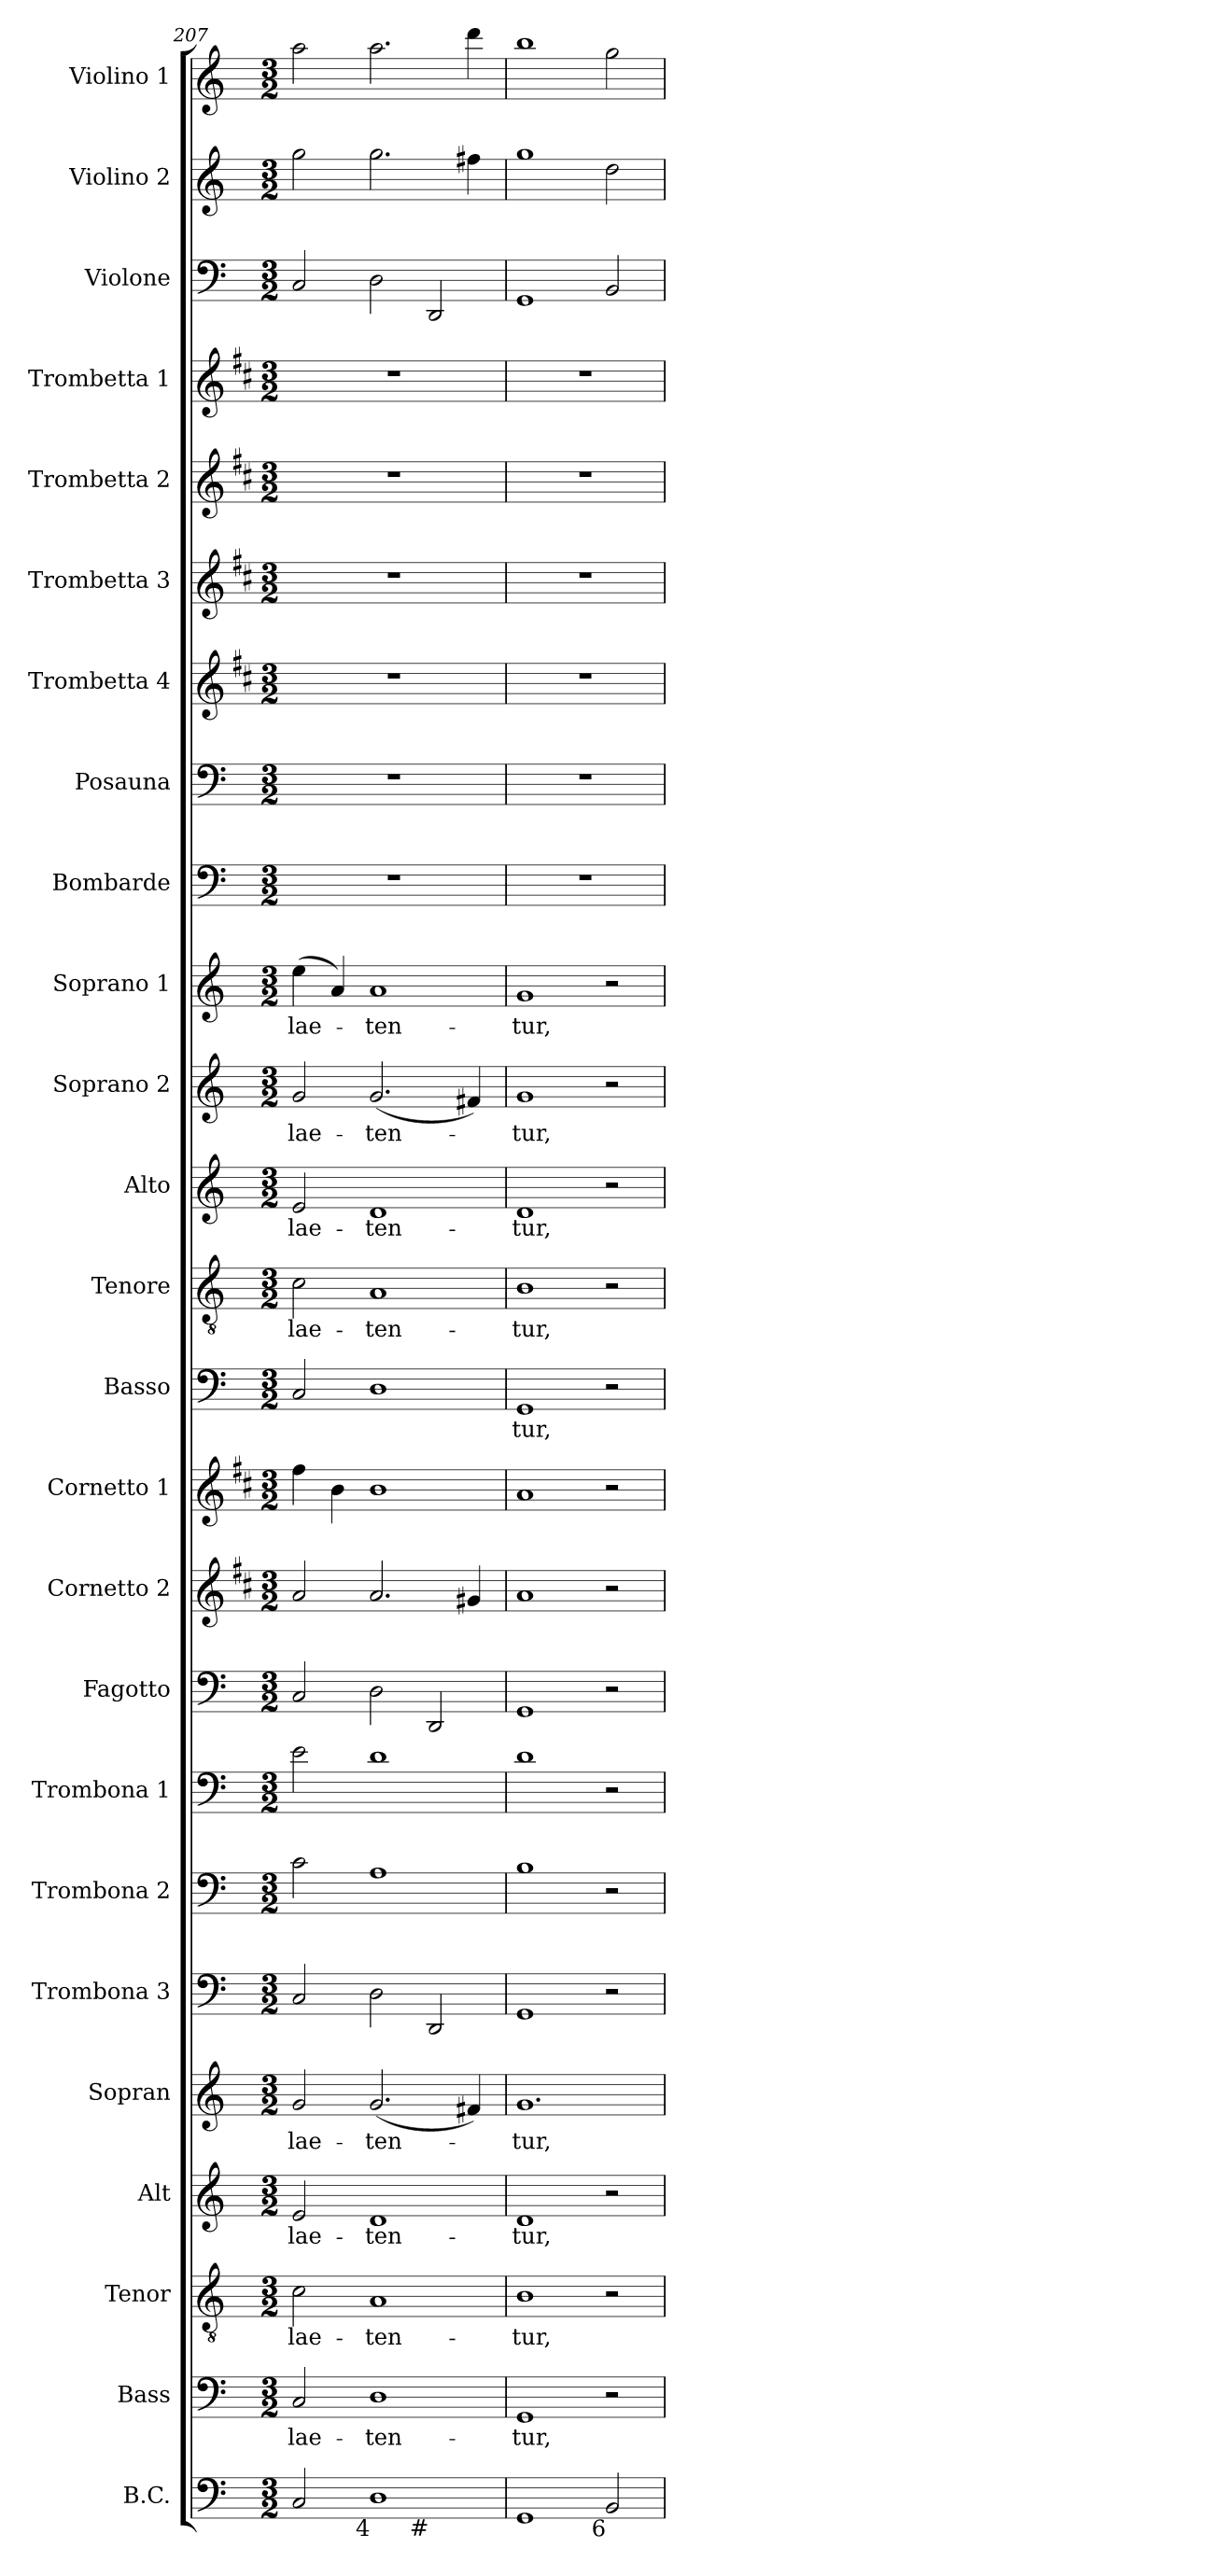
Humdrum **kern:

**kern	**kern	**text	**kern	**text	**kern	**text	**kern	**text	**kern	**kern	**kern	**kern	**kern	**kern	**kern	**text	**kern	**text	**kern	**text	**kern	**text	**kern	**text	**kern	**kern	**kern	**kern	**kern	**kern	**kern	**kern	**kern
*part25	*part24	*part24	*part23	*part23	*part22	*part22	*part21	*part21	*part20	*part19	*part18	*part17	*part16	*part15	*part14	*part14	*part13	*part13	*part12	*part12	*part11	*part11	*part10	*part10	*part9	*part8	*part7	*part6	*part5	*part4	*part3	*part2	*part1
*staff25	*staff24	*staff24	*staff23	*staff23	*staff22	*staff22	*staff21	*staff21	*staff20	*staff19	*staff18	*staff17	*staff16	*staff15	*staff14	*staff14	*staff13	*staff13	*staff12	*staff12	*staff11	*staff11	*staff10	*staff10	*staff9	*staff8	*staff7	*staff6	*staff5	*staff4	*staff3	*staff2	*staff1
*I"B.C.	*I"Bass	*	*I"Tenor	*	*I"Alt	*	*I"Sopran	*	*I"Trombona 3	*I"Trombona 2	*I"Trombona 1	*I"Fagotto	*I"Cornetto 2	*I"Cornetto 1	*I"Basso	*	*I"Tenore	*	*I"Alto	*	*I"Soprano 2	*	*I"Soprano 1	*	*I"Bombarde	*I"Posauna	*I"Trombetta 4	*I"Trombetta 3	*I"Trombetta 2	*I"Trombetta 1	*I"Violone	*I"Violino 2	*I"Violino 1
*I'B.C.	*I'B.	*	*I'T.	*	*I'A.	*	*I'S.	*	*I'Tbn. 2	*I'Tbn. 2	*I'Tbn. 1	*I'Fag.	*I'Cor. 2	*I'Cor. 1	*I'B.	*	*I'T.	*	*I'A.	*	*I'S.	*	*I'S.	*	*	*	*	*	*	*	*	*I'Vl. 2	*I'Vl. 1
*clefF4	*clefF4	*	*clefGv2	*	*clefG2	*	*clefG2	*	*clefF4	*clefF4	*clefF4	*clefF4	*clefG2	*clefG2	*clefF4	*	*clefGv2	*	*clefG2	*	*clefG2	*	*clefG2	*	*clefF4	*clefF4	*clefG2	*clefG2	*clefG2	*clefG2	*clefF4	*clefG2	*clefG2
*	*	*	*ITrd7c12	*	*	*	*	*	*	*	*	*	*ITrd1c2	*ITrd1c2	*	*	*ITrd7c12	*	*	*	*	*	*	*	*	*	*ITrd1c2	*ITrd1c2	*ITrd1c2	*ITrd1c2	*	*	*
*k[]	*k[]	*	*k[]	*	*k[]	*	*k[]	*	*k[]	*k[]	*k[]	*k[]	*k[]	*k[]	*k[]	*	*k[]	*	*k[]	*	*k[]	*	*k[]	*	*k[]	*k[]	*k[]	*k[]	*k[]	*k[]	*k[]	*k[]	*k[]
*C:	*C:	*	*C:	*	*C:	*	*C:	*	*C:	*C:	*C:	*C:	*C:	*C:	*C:	*	*C:	*	*C:	*	*C:	*	*C:	*	*C:	*C:	*C:	*C:	*C:	*C:	*C:	*C:	*C:
*M3/2	*M3/2	*	*M3/2	*	*M3/2	*	*M3/2	*	*M3/2	*M3/2	*M3/2	*M3/2	*M3/2	*M3/2	*M3/2	*	*M3/2	*	*M3/2	*	*M3/2	*	*M3/2	*	*M3/2	*M3/2	*M3/2	*M3/2	*M3/2	*M3/2	*M3/2	*M3/2	*M3/2
=207	=207	=207	=207	=207	=207	=207	=207	=207	=207	=207	=207	=207	=207	=207	=207	=207	=207	=207	=207	=207	=207	=207	=207	=207	=207	=207	=207	=207	=207	=207	=207	=207	=207
!	!	!LO:LY:b:color=#000000	!	!	!	!	!	!	!	!	!	!	!	!	!	!	!	!	!	!	!	!	!	!	!	!	!	!	!	!	!	!	!
!	!	!	!	!LO:LY:b:color=#000000	!	!	!	!	!	!	!	!	!	!	!	!	!	!	!	!	!	!	!	!	!	!	!	!	!	!	!	!	!
!	!	!	!	!	!	!LO:LY:b:color=#000000	!	!	!	!	!	!	!	!	!	!	!	!	!	!	!	!	!	!	!	!	!	!	!	!	!	!	!
!	!	!	!	!	!	!	!	!LO:LY:b:color=#000000	!	!	!	!	!	!	!	!	!	!	!	!	!	!	!	!	!	!	!	!	!	!	!	!	!
!	!	!	!	!	!	!	!	!	!	!	!	!	!	!	!	!	!	!LO:LY:b:color=#000000	!	!	!	!	!	!	!	!	!	!	!	!	!	!	!
!	!	!	!	!	!	!	!	!	!	!	!	!	!	!	!	!	!	!	!	!LO:LY:b:color=#000000	!	!	!	!	!	!	!	!	!	!	!	!	!
!	!	!	!	!	!	!	!	!	!	!	!	!	!	!	!	!	!	!	!	!	!	!LO:LY:b:color=#000000	!	!	!	!	!	!	!	!	!	!	!
!LO:TX:b:rj:t=6	!	!	!	!	!	!	!	!	!	!	!	!	!	!	!	!	!	!	!	!	!	!	!	!	!	!	!	!	!	!	!	!	!
!LO:TX:t=5	!	!	!	!	!	!	!	!	!	!	!	!	!	!	!	!	!	!	!	!	!	!	!	!	!	!	!	!	!	!	!	!	!
!	!	!	!	!	!	!	!	!	!	!	!	!	!	!	!	!	!	!	!	!	!	!	!	!LO:LY:b:color=#000000	!LO:N:vis=1	!LO:N:vis=1	!LO:N:vis=1	!LO:N:vis=1	!LO:N:vis=1	!LO:N:vis=1	!	!	!
*^	*	*	*	*	*	*	*	*	*	*	*	*	*	*	*	*	*	*	*	*	*	*	*	*	*	*	*	*	*	*	*	*	*
2Ci/	1ryy	2Ci/	lae-	2Ci\	lae-	2ei/	lae-	2gi/	lae-	2Ci/	2ci\	2ei\	2Ci/	2gi/	4eei\	2Ci/	.	2Ci\	lae-	2ei/	lae-	2gi/	lae-	(4eei\	lae-	1.r	1.r	1.r	1.r	1.r	1.r	2Ci/	2ggi\	2aai\
.	.	.	.	.	.	.	.	.	.	.	.	.	.	.	4ai\	.	.	.	.	.	.	.	.	4ai/)	.	.	.	.	.	.	.	.	.	.
!	!	!	!LO:LY:b:color=#000000	!	!	!	!	!	!	!	!	!	!	!	!	!	!	!	!	!	!	!	!	!	!	!	!	!	!	!	!	!	!	!
!	!	!	!	!	!LO:LY:b:color=#000000	!	!	!	!	!	!	!	!	!	!	!	!	!	!	!	!	!	!	!	!	!	!	!	!	!	!	!	!	!
!	!	!	!	!	!	!	!LO:LY:b:color=#000000	!	!	!	!	!	!	!	!	!	!	!	!	!	!	!	!	!	!	!	!	!	!	!	!	!	!	!
!	!	!	!	!	!	!	!	!	!LO:LY:b:color=#000000	!	!	!	!	!	!	!	!	!	!	!	!	!	!	!	!	!	!	!	!	!	!	!	!	!
!	!	!	!	!	!	!	!	!	!	!	!	!	!	!	!	!	!	!	!LO:LY:b:color=#000000	!	!	!	!	!	!	!	!	!	!	!	!	!	!	!
!	!	!	!	!	!	!	!	!	!	!	!	!	!	!	!	!	!	!	!	!	!LO:LY:b:color=#000000	!	!	!	!	!	!	!	!	!	!	!	!	!
!	!	!	!	!	!	!	!	!	!	!	!	!	!	!	!	!	!	!	!	!	!	!	!LO:LY:b:color=#000000	!	!	!	!	!	!	!	!	!	!	!
!LO:TX:b:rj:t=4	!	!	!	!	!	!	!	!	!	!	!	!	!	!	!	!	!	!	!	!	!	!	!	!	!	!	!	!	!	!	!	!	!	!
!	!	!	!	!	!	!	!	!	!	!	!	!	!	!	!	!	!	!	!	!	!	!	!	!	!LO:LY:b:color=#000000	!	!	!	!	!	!	!	!	!
1Di	.	1Di	-ten-	1AAi	-ten-	1di	-ten-	(2.gi/	-ten-	2Di\	1Ai	1di	2Di\	2.gi/	1ai	1Di	.	1AAi	-ten-	1di	-ten-	(2.gi/	-ten-	1ai	-ten-	.	.	.	.	.	.	2Di\	2.ggi\	2.aai\
!	!LO:TX:b:rj:t=#	!	!	!	!	!	!	!	!	!	!	!	!	!	!	!	!	!	!	!	!	!	!	!	!	!	!	!	!	!	!	!	!	!
.	2ryy	.	.	.	.	.	.	.	.	2DDi/	.	.	2DDi/	.	.	.	.	.	.	.	.	.	.	.	.	.	.	.	.	.	.	2DDi/	.	.
.	.	.	.	.	.	.	.	4f#Xi/)	.	.	.	.	.	4f#Xi/	.	.	.	.	.	.	.	4f#Xi/)	.	.	.	.	.	.	.	.	.	.	4ff#Xi\	4dddi\
*v	*v	*	*	*	*	*	*	*	*	*	*	*	*	*	*	*	*	*	*	*	*	*	*	*	*	*	*	*	*	*	*	*	*	*
=208	=208	=208	=208	=208	=208	=208	=208	=208	=208	=208	=208	=208	=208	=208	=208	=208	=208	=208	=208	=208	=208	=208	=208	=208	=208	=208	=208	=208	=208	=208	=208	=208	=208
*^	*	*	*	*	*	*	*	*	*	*	*	*	*	*	*	*	*	*	*	*	*	*	*	*	*	*	*	*	*	*	*	*	*
!	!	!	!LO:LY:b:color=#000000	!	!	!	!	!	!	!	!	!	!	!	!	!	!	!	!	!	!	!	!	!	!	!	!	!	!	!	!	!	!	!
*v	*v	*	*	*	*	*	*	*	*	*	*	*	*	*	*	*	*	*	*	*	*	*	*	*	*	*	*	*	*	*	*	*	*	*
*^	*	*	*	*	*	*	*	*	*	*	*	*	*	*	*	*	*	*	*	*	*	*	*	*	*	*	*	*	*	*	*	*	*
!	!	!	!	!	!LO:LY:b:color=#000000	!	!	!	!	!	!	!	!	!	!	!	!	!	!	!	!	!	!	!	!	!	!	!	!	!	!	!	!	!
*v	*v	*	*	*	*	*	*	*	*	*	*	*	*	*	*	*	*	*	*	*	*	*	*	*	*	*	*	*	*	*	*	*	*	*
*^	*	*	*	*	*	*	*	*	*	*	*	*	*	*	*	*	*	*	*	*	*	*	*	*	*	*	*	*	*	*	*	*	*
!	!	!	!	!	!	!	!LO:LY:b:color=#000000	!	!	!	!	!	!	!	!	!	!	!	!	!	!	!	!	!	!	!	!	!	!	!	!	!	!	!
*v	*v	*	*	*	*	*	*	*	*	*	*	*	*	*	*	*	*	*	*	*	*	*	*	*	*	*	*	*	*	*	*	*	*	*
*^	*	*	*	*	*	*	*	*	*	*	*	*	*	*	*	*	*	*	*	*	*	*	*	*	*	*	*	*	*	*	*	*	*
!	!	!	!	!	!	!	!	!	!LO:LY:b:color=#000000	!	!	!	!	!	!	!	!	!	!	!	!	!	!	!	!	!	!	!	!	!	!	!	!	!
*v	*v	*	*	*	*	*	*	*	*	*	*	*	*	*	*	*	*	*	*	*	*	*	*	*	*	*	*	*	*	*	*	*	*	*
*^	*	*	*	*	*	*	*	*	*	*	*	*	*	*	*	*	*	*	*	*	*	*	*	*	*	*	*	*	*	*	*	*	*
!	!	!	!	!	!	!	!	!	!	!	!	!	!	!	!	!	!LO:LY:b:color=#000000	!	!	!	!	!	!	!	!	!	!	!	!	!	!	!	!	!
*v	*v	*	*	*	*	*	*	*	*	*	*	*	*	*	*	*	*	*	*	*	*	*	*	*	*	*	*	*	*	*	*	*	*	*
*^	*	*	*	*	*	*	*	*	*	*	*	*	*	*	*	*	*	*	*	*	*	*	*	*	*	*	*	*	*	*	*	*	*
!	!	!	!	!	!	!	!	!	!	!	!	!	!	!	!	!	!	!	!LO:LY:b:color=#000000	!	!	!	!	!	!	!	!	!	!	!	!	!	!	!
*v	*v	*	*	*	*	*	*	*	*	*	*	*	*	*	*	*	*	*	*	*	*	*	*	*	*	*	*	*	*	*	*	*	*	*
*^	*	*	*	*	*	*	*	*	*	*	*	*	*	*	*	*	*	*	*	*	*	*	*	*	*	*	*	*	*	*	*	*	*
!	!	!	!	!	!	!	!	!	!	!	!	!	!	!	!	!	!	!	!	!	!LO:LY:b:color=#000000	!	!	!	!	!	!	!	!	!	!	!	!	!
*v	*v	*	*	*	*	*	*	*	*	*	*	*	*	*	*	*	*	*	*	*	*	*	*	*	*	*	*	*	*	*	*	*	*	*
*^	*	*	*	*	*	*	*	*	*	*	*	*	*	*	*	*	*	*	*	*	*	*	*	*	*	*	*	*	*	*	*	*	*
!	!	!	!	!	!	!	!	!	!	!	!	!	!	!	!	!	!	!	!	!	!	!	!LO:LY:b:color=#000000	!	!	!	!	!	!	!	!	!	!	!
*v	*v	*	*	*	*	*	*	*	*	*	*	*	*	*	*	*	*	*	*	*	*	*	*	*	*	*	*	*	*	*	*	*	*	*
*^	*	*	*	*	*	*	*	*	*	*	*	*	*	*	*	*	*	*	*	*	*	*	*	*	*	*	*	*	*	*	*	*	*
!	!	!	!	!	!	!	!	!	!	!	!	!	!	!	!	!	!	!	!	!	!	!	!	!	!LO:LY:b:color=#000000	!LO:N:vis=1	!LO:N:vis=1	!LO:N:vis=1	!LO:N:vis=1	!LO:N:vis=1	!LO:N:vis=1	!	!	!
*v	*v	*	*	*	*	*	*	*	*	*	*	*	*	*	*	*	*	*	*	*	*	*	*	*	*	*	*	*	*	*	*	*	*	*
1GGi	1GGi	-tur,	1BBi	-tur,	1di	-tur,	1.gi	-tur,	1GGi	1Bi	1di	1GGi	1gi	1gi	1GGi	-tur,	1BBi	-tur,	1di	-tur,	1gi	-tur,	1gi	-tur,	1.r	1.r	1.r	1.r	1.r	1.r	1GGi	1ggi	1bbi
!LO:TX:b:rj:t=6	!	!	!	!	!	!	!	!	!	!	!	!	!	!	!	!	!	!	!	!	!	!	!	!	!	!	!	!	!	!	!	!	!
2BBi/	2r	.	2r	.	2r	.	.	.	2r	2r	2r	2r	2r	2r	2r	.	2r	.	2r	.	2r	.	2r	.	.	.	.	.	.	.	2BBi/	2ddi\	2ggi\
=	=	=	=	=	=	=	=	=	=	=	=	=	=	=	=	=	=	=	=	=	=	=	=	=	=	=	=	=	=	=	=	=	=
*-	*-	*-	*-	*-	*-	*-	*-	*-	*-	*-	*-	*-	*-	*-	*-	*-	*-	*-	*-	*-	*-	*-	*-	*-	*-	*-	*-	*-	*-	*-	*-	*-	*-
